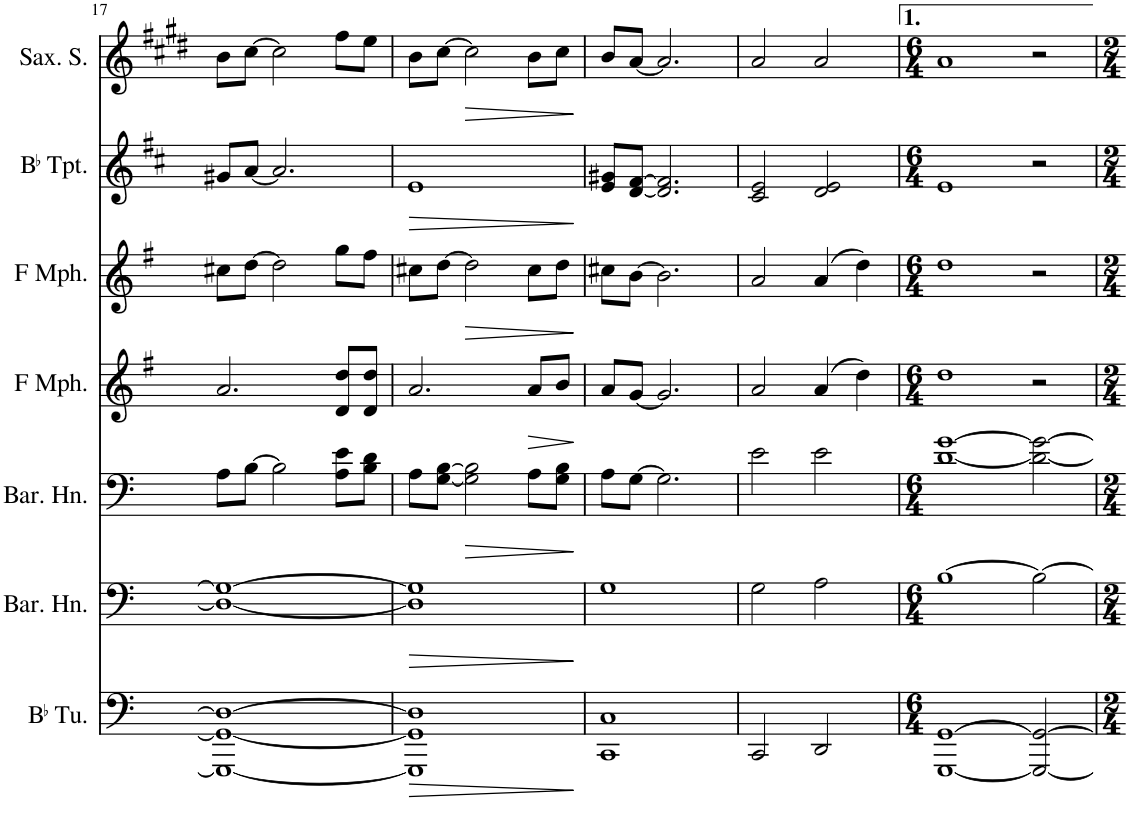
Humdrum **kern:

**kern	**dynam	**kern	**dynam	**kern	**dynam	**kern	**dynam	**kern	**dynam	**kern	**dynam	**kern	**dynam
*part7	*part7	*part6	*part6	*part5	*part5	*part4	*part4	*part3	*part3	*part2	*part2	*part1	*part1
*staff7	*staff7	*staff6	*staff6	*staff5	*staff5	*staff4	*staff4	*staff3	*staff3	*staff2	*staff2	*staff1	*staff1
*I"BaccidentalFlat Tuba	*	*I"Baritone Horn	*	*I"Baritone Horn	*	*I"F Mellophone	*	*I"F Mellophone	*	*I"BaccidentalFlat Trumpet	*	*I"Saxophone soprano	*
*I'BaccidentalFlat Tu.	*	*I'Bar. Hn.	*	*I'Bar. Hn.	*	*I'F Mph.	*	*I'F Mph.	*	*I'BaccidentalFlat Tpt.	*	*I'Sax. S.	*
!!LO:PB:g=z
*clefF4	*	*clefF4	*	*clefF4	*	*clefG2	*	*clefG2	*	*clefG2	*	*clefG2	*
*	*	*Trd4c7	*	*Trd4c7	*	*Trd4c7	*	*Trd4c7	*	*Trd1c2	*	*Trd1c2	*
*k[]	*	*k[]	*	*k[]	*	*k[f#]	*	*k[f#]	*	*k[f#c#]	*	*k[f#c#g#d#]	*
*M4/4	*	*M4/4	*	*M4/4	*	*M4/4	*	*M4/4	*	*M4/4	*	*M4/4	*
=17	=17	=17	=17	=17	=17	=17	=17	=17	=17	=17	=17	=17	=17
1GGG_ 1GG_ 1D_	.	1D_ 1G_	.	8A\L	.	2.a/	.	8cc#X\L	.	8g#X/L	.	8b\L	.
.	.	.	.	[8B\J	.	.	.	[8dd\J	.	[8a/J	.	[8cc#\J	.
.	.	.	.	2B\]	.	.	.	2dd\]	.	2.a/]	.	2cc#\]	.
.	.	.	.	8A\ 8e\L	.	8d/ 8dd/L	.	8gg\L	.	.	.	8ff#\L	.
.	.	.	.	8B\ 8d\J	.	8d/ 8dd/J	.	8ff#\J	.	.	.	8ee\J	.
=18	=18	=18	=18	=18	=18	=18	=18	=18	=18	=18	=18	=18	=18
!	!LO:HP:b	!	!LO:HP:b	!	!	!	!	!	!	!	!LO:HP:b	!	!
1GGG] 1GG] 1D]	>	1D] 1G]	>	8A\L	.	2.a/	.	8cc#X\L	.	1e	>	8b\L	.
.	.	.	.	[8G\ [8B\J	.	.	.	[8dd\J	.	.	.	[8cc#\J	.
!	!	!	!	!	!LO:HP:b	!	!	!	!LO:HP:b	!	!	!	!LO:HP:b
.	.	.	.	2G\] 2B\]	>	.	.	2dd\]	>	.	.	2cc#\]	>
!	!	!	!	!	!	!	!LO:HP:b	!	!	!	!	!	!
.	.	.	.	8A\L	.	8a/L	>	8cc#\L	.	.	.	8b\L	.
.	.	.	.	8G\ 8B\J	.	8b/J	.	8dd\J	.	.	.	8cc#\J	.
.	]	.	]	.	]	.	]	.	]	.	]	.	]
=19	=19	=19	=19	=19	=19	=19	=19	=19	=19	=19	=19	=19	=19
1CC 1C	.	1G	.	8A\L	.	8a/L	.	8cc#X\L	.	8e/ 8g#X/L	.	8b/L	.
.	.	.	.	[8G\J	.	[8g/J	.	[8b\J	.	[8d/ [8f#/J	.	[8a/J	.
.	.	.	.	2.G\]	.	2.g/]	.	2.b\]	.	2.d/] 2.f#/]	.	2.a/]	.
=20	=20	=20	=20	=20	=20	=20	=20	=20	=20	=20	=20	=20	=20
2CC/	.	2G\	.	2e\	.	2a/	.	2a/	.	2c#/ 2e/	.	2a/	.
2DD/	.	2A\	.	2e\	.	(4a/	.	(4a/	.	2d/ 2e/	.	2a/	.
.	.	.	.	.	.	4dd\)	.	4dd\)	.	.	.	.	.
=21	=21	=21	=21	=21	=21	=21	=21	=21	=21	=21	=21	=21	=21
*M6/4	*	*M6/4	*	*M6/4	*	*M6/4	*	*M6/4	*	*M6/4	*	*M6/4	*
[1GGG [1GG	.	[1B	.	[1d [1g	.	1dd	.	1dd	.	1e	.	1a	.
2GGG/_ 2GG/_	.	2B\_	.	2d\_ 2g\_	.	2r	.	2r	.	2r	.	2r	.
=	=	=	=	=	=	=	=	=	=	=	=	=	=
*-	*-	*-	*-	*-	*-	*-	*-	*-	*-	*-	*-	*-	*-
